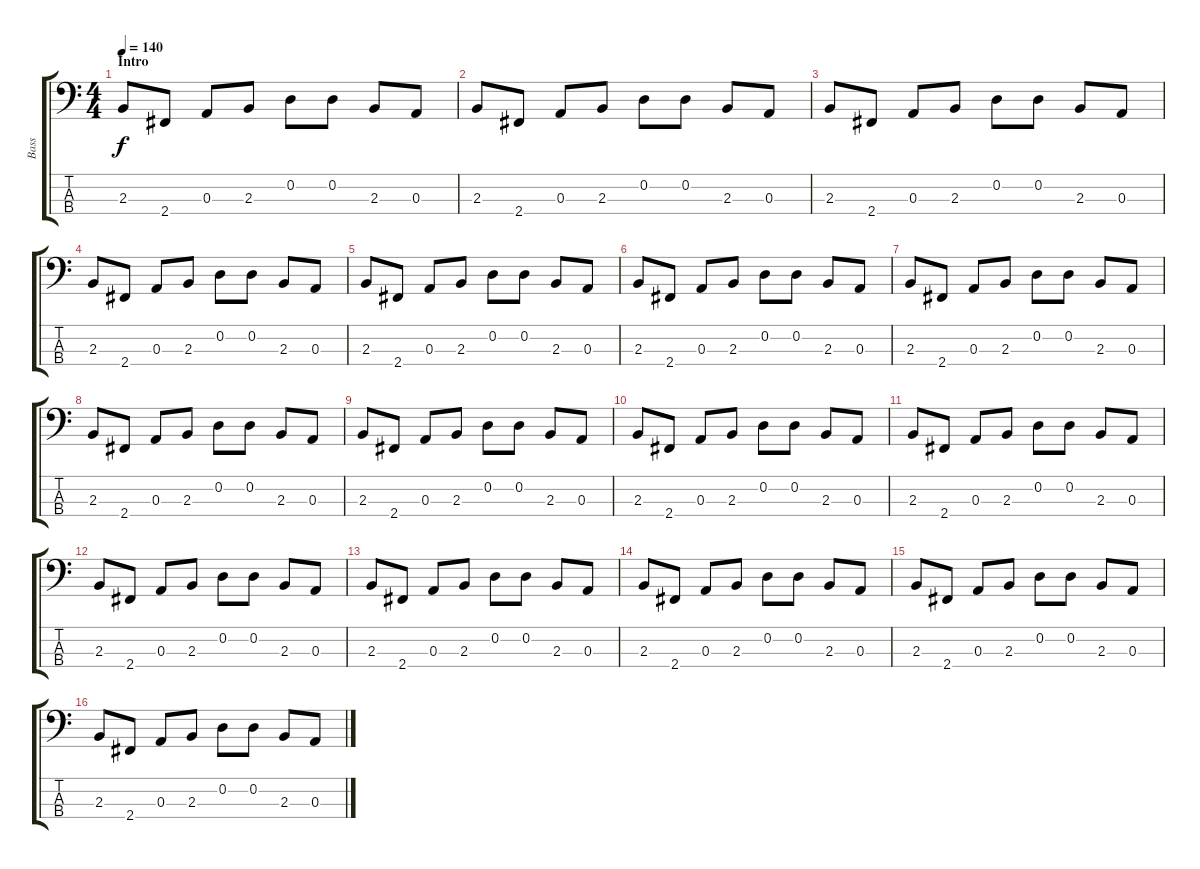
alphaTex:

\track ("Bass" "Bass") {instrument electricbasspick}
\staff {score tabs}
\tuning (G2 D2 A1 E1) {hide}
\ts (4 4)
\section ("" "Intro")
\tempo 140
\clef f4
\ks c
2.3.8{dy f instrument electricbasspick} 2.4.8 0.3.8 2.3.8 0.2.8 0.2.8 2.3.8 0.3.8 |
2.3.8 2.4.8 0.3.8 2.3.8 0.2.8 0.2.8 2.3.8 0.3.8 |
2.3.8 2.4.8 0.3.8 2.3.8 0.2.8 0.2.8 2.3.8 0.3.8 |
2.3.8 2.4.8 0.3.8 2.3.8 0.2.8 0.2.8 2.3.8 0.3.8 |
2.3.8 2.4.8 0.3.8 2.3.8 0.2.8 0.2.8 2.3.8 0.3.8 |
2.3.8 2.4.8 0.3.8 2.3.8 0.2.8 0.2.8 2.3.8 0.3.8 |
2.3.8 2.4.8 0.3.8 2.3.8 0.2.8 0.2.8 2.3.8 0.3.8 |
2.3.8 2.4.8 0.3.8 2.3.8 0.2.8 0.2.8 2.3.8 0.3.8 |
2.3.8 2.4.8 0.3.8 2.3.8 0.2.8 0.2.8 2.3.8 0.3.8 |
2.3.8 2.4.8 0.3.8 2.3.8 0.2.8 0.2.8 2.3.8 0.3.8 |
2.3.8 2.4.8 0.3.8 2.3.8 0.2.8 0.2.8 2.3.8 0.3.8 |
2.3.8 2.4.8 0.3.8 2.3.8 0.2.8 0.2.8 2.3.8 0.3.8 |
2.3.8 2.4.8 0.3.8 2.3.8 0.2.8 0.2.8 2.3.8 0.3.8 |
2.3.8 2.4.8 0.3.8 2.3.8 0.2.8 0.2.8 2.3.8 0.3.8 |
2.3.8 2.4.8 0.3.8 2.3.8 0.2.8 0.2.8 2.3.8 0.3.8 |
2.3.8 2.4.8 0.3.8 2.3.8 0.2.8 0.2.8 2.3.8 0.3.8
